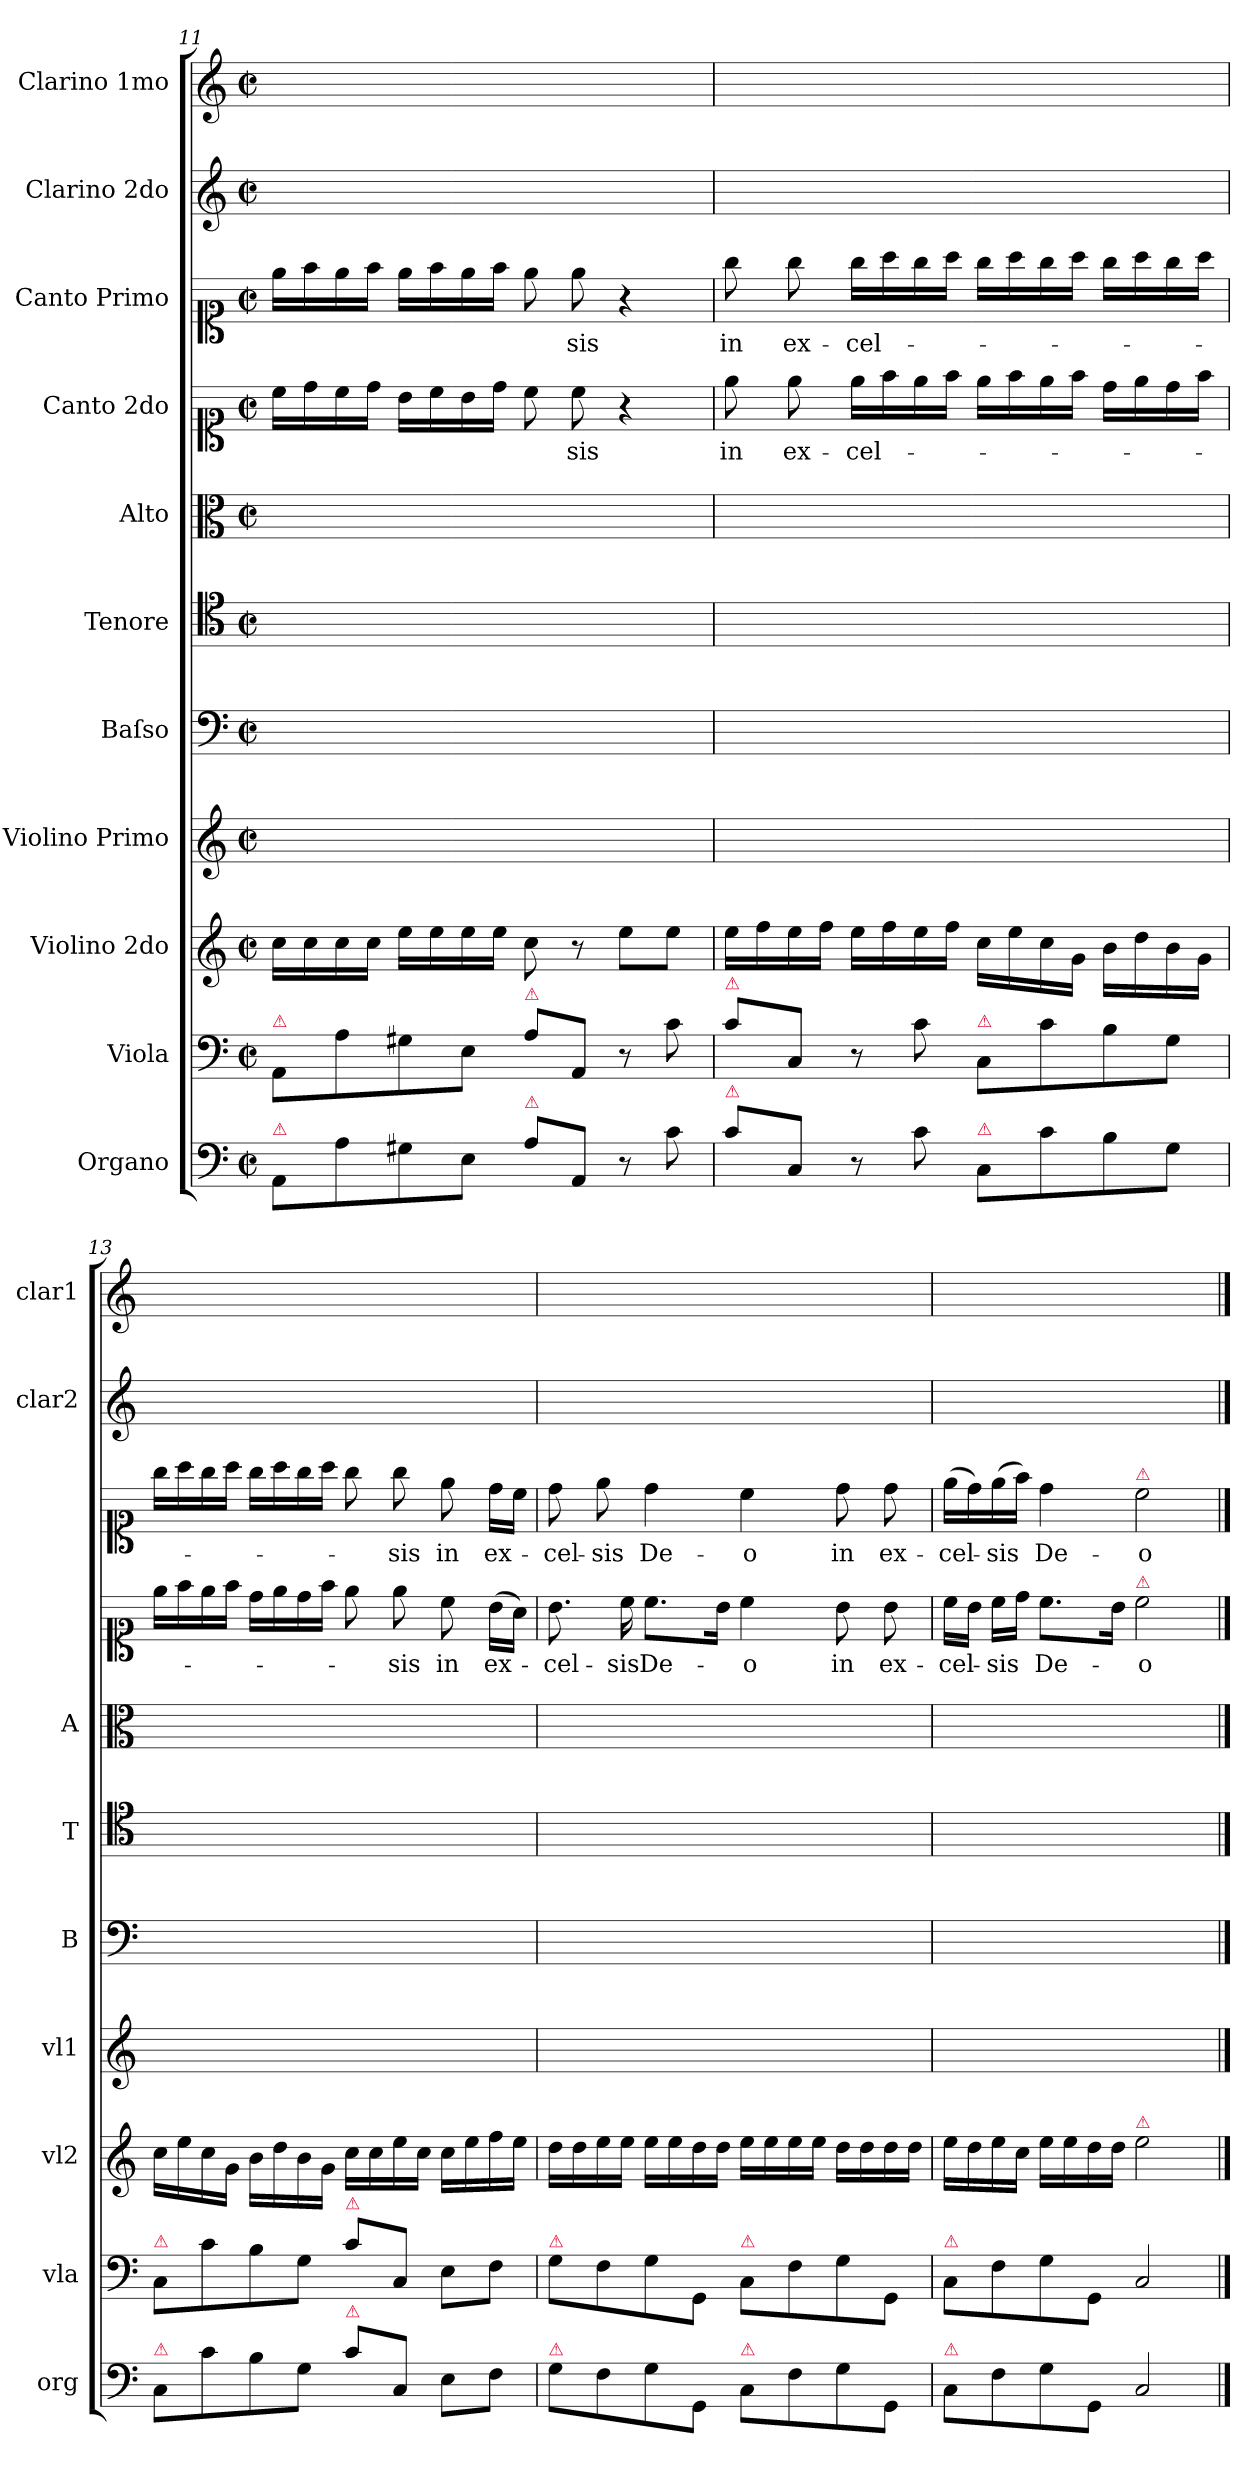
**kern	**kern	**kern	**kern	**kern	**kern	**kern	**kern	**text	**kern	**text	**kern	**kern
*part11	*part10	*part9	*part8	*part7	*part6	*part5	*part4	*part4	*part3	*part3	*part2	*part1
*staff11	*staff10	*staff9	*staff8	*staff7	*staff6	*staff5	*staff4	*staff4	*staff3	*staff3	*staff2	*staff1
*I"Organo	*I"Viola	*I"Violino 2do	*I"Violino Primo	*I"Baſso	*I"Tenore	*I"Alto	*I"Canto 2do	*	*I"Canto Primo	*	*I"Clarino 2do	*I"Clarino 1mo
*I'org	*I'vla	*I'vl2	*I'vl1	*I'B	*I'T	*I'A	*	*	*	*	*I'clar2	*I'clar1
*clefF4	*clefF4	*clefG2	*clefG2	*clefF4	*clefC4	*clefC3	*clefC1	*	*clefC1	*	*clefG2	*clefG2
*k[]	*k[]	*k[]	*k[]	*k[]	*k[]	*k[]	*k[]	*	*k[]	*	*k[]	*k[]
*C:	*C:	*C:	*C:	*C:	*C:	*C:	*C:	*	*C:	*	*C:	*C:
*M2/2	*M2/2	*M2/2	*M2/2	*M2/2	*M2/2	*M2/2	*M2/2	*	*M2/2	*	*M2/2	*M2/2
*met(c|)	*met(c|)	*met(c|)	*met(c|)	*met(c|)	*met(c|)	*met(c|)	*met(c|)	*	*met(c|)	*	*met(c|)	*met(c|)
=11	=11	=11	=11	=11	=11	=11	=11	=11	=11	=11	=11	=11
!	!LO:TX:a:color=crimson:t=⚠	!	!	!	!	!	!	!	!	!	!	!
!LO:TX:a:color=crimson:t=⚠	!	!	!	!	!	!	!	!	!	!	!	!
8AA/L	8AA/L	16cc\LL	1ryy	1ryy	1ryy	1ryy	16cc\LL	.	16ee\LL	.	1ryy	1ryy
.	.	16cc\	.	.	.	.	16dd\	.	16ff\	.	.	.
8A\	8A\	16cc\	.	.	.	.	16cc\	.	16ee\	.	.	.
.	.	16cc\JJ	.	.	.	.	16dd\JJ	.	16ff\JJ	.	.	.
8G#X\	8G#X\	16ee\LL	.	.	.	.	16b\LL	.	16ee\LL	.	.	.
.	.	16ee\	.	.	.	.	16cc\	.	16ff\	.	.	.
8E\J	8E\J	16ee\	.	.	.	.	16b\	.	16ee\	.	.	.
.	.	16ee\JJ	.	.	.	.	16dd\JJ	.	16ff\JJ	.	.	.
!	!LO:TX:a:color=crimson:t=⚠	!	!	!	!	!	!	!	!	!	!	!
!LO:TX:a:color=crimson:t=⚠	!	!	!	!	!	!	!	!	!	!	!	!
8A\L	8A\L	8cc\	.	.	.	.	8cc\	.	8ee\	.	.	.
8AA/J	8AA/J	8r	.	.	.	.	8cc\	-sis	8ee\	-sis	.	.
8r	8r	8ee\L	.	.	.	.	4r	.	4r	.	.	.
8c\	8c\	8ee\J	.	.	.	.	.	.	.	.	.	.
=12	=12	=12	=12	=12	=12	=12	=12	=12	=12	=12	=12	=12
!	!LO:TX:a:color=crimson:t=⚠	!	!	!	!	!	!	!	!	!	!	!
!LO:TX:a:color=crimson:t=⚠	!	!	!	!	!	!	!	!	!	!	!	!
8c\L	8c\L	16ee\LL	1ryy	1ryy	1ryy	1ryy	8ee\	in	8gg\	in	1ryy	1ryy
.	.	16ff\	.	.	.	.	.	.	.	.	.	.
8C/J	8C/J	16ee\	.	.	.	.	8ee\	ex-	8gg\	ex-	.	.
.	.	16ff\JJ	.	.	.	.	.	.	.	.	.	.
8r	8r	16ee\LL	.	.	.	.	16ee\LL	-cel-	16gg\LL	-cel-	.	.
.	.	16ff\	.	.	.	.	16ff\	.	16aa\	.	.	.
8c\	8c\	16ee\	.	.	.	.	16ee\	.	16gg\	.	.	.
.	.	16ff\JJ	.	.	.	.	16ff\JJ	.	16aa\JJ	.	.	.
!	!LO:TX:a:color=crimson:t=⚠	!	!	!	!	!	!	!	!	!	!	!
!LO:TX:a:color=crimson:t=⚠	!	!	!	!	!	!	!	!	!	!	!	!
8C/L	8C/L	16cc\LL	.	.	.	.	16ee\LL	.	16gg\LL	.	.	.
.	.	16ee\	.	.	.	.	16ff\	.	16aa\	.	.	.
8c\	8c\	16cc\	.	.	.	.	16ee\	.	16gg\	.	.	.
.	.	16g\JJ	.	.	.	.	16ff\JJ	.	16aa\JJ	.	.	.
8B\	8B\	16b\LL	.	.	.	.	16dd\LL	.	16gg\LL	.	.	.
.	.	16dd\	.	.	.	.	16ee\	.	16aa\	.	.	.
8G\J	8G\J	16b\	.	.	.	.	16dd\	.	16gg\	.	.	.
.	.	16g\JJ	.	.	.	.	16ff\JJ	.	16aa\JJ	.	.	.
=13	=13	=13	=13	=13	=13	=13	=13	=13	=13	=13	=13	=13
!	!LO:TX:a:color=crimson:t=⚠	!	!	!	!	!	!	!	!	!	!	!
!LO:TX:a:color=crimson:t=⚠	!	!	!	!	!	!	!	!	!	!	!	!
8C/L	8C/L	16cc\LL	1ryy	1ryy	1ryy	1ryy	16ee\LL	.	16gg\LL	.	1ryy	1ryy
.	.	16ee\	.	.	.	.	16ff\	.	16aa\	.	.	.
8c\	8c\	16cc\	.	.	.	.	16ee\	.	16gg\	.	.	.
.	.	16g\JJ	.	.	.	.	16ff\JJ	.	16aa\JJ	.	.	.
8B\	8B\	16b\LL	.	.	.	.	16dd\LL	.	16gg\LL	.	.	.
.	.	16dd\	.	.	.	.	16ee\	.	16aa\	.	.	.
8G\J	8G\J	16b\	.	.	.	.	16dd\	.	16gg\	.	.	.
.	.	16g\JJ	.	.	.	.	16ff\JJ	.	16aa\JJ	.	.	.
!	!LO:TX:a:color=crimson:t=⚠	!	!	!	!	!	!	!	!	!	!	!
!LO:TX:a:color=crimson:t=⚠	!	!	!	!	!	!	!	!	!	!	!	!
8c\L	8c\L	16cc\LL	.	.	.	.	8ee\	.	8gg\	.	.	.
.	.	16cc\	.	.	.	.	.	.	.	.	.	.
8C/J	8C/J	16ee\	.	.	.	.	8ee\	-sis	8gg\	-sis	.	.
.	.	16cc\JJ	.	.	.	.	.	.	.	.	.	.
8E\L	8E\L	16cc\LL	.	.	.	.	8cc\	in	8ee\	in	.	.
.	.	16ee\	.	.	.	.	.	.	.	.	.	.
8F\J	8F\J	16ff\	.	.	.	.	(16b\LL	ex-	16dd\LL	ex-	.	.
.	.	16ee\JJ	.	.	.	.	16a\JJ)	.	16cc\JJ	.	.	.
=14	=14	=14	=14	=14	=14	=14	=14	=14	=14	=14	=14	=14
!	!LO:TX:a:color=crimson:t=⚠	!	!	!	!	!	!	!	!	!	!	!
!LO:TX:a:color=crimson:t=⚠	!	!	!	!	!	!	!	!	!	!	!	!
8G\L	8G\L	16dd\LL	1ryy	1ryy	1ryy	1ryy	8.b\	-cel-	8dd\	-cel-	1ryy	1ryy
.	.	16dd\	.	.	.	.	.	.	.	.	.	.
8F\	8F\	16ee\	.	.	.	.	.	.	8ee\	-sis	.	.
.	.	16ee\JJ	.	.	.	.	16cc\	-sis	.	.	.	.
8G\	8G\	16ee\LL	.	.	.	.	8.cc\L	De-	4dd\	De-	.	.
.	.	16ee\	.	.	.	.	.	.	.	.	.	.
8GG/J	8GG/J	16dd\	.	.	.	.	.	.	.	.	.	.
.	.	16dd\JJ	.	.	.	.	16b\Jk	.	.	.	.	.
!	!LO:TX:a:color=crimson:t=⚠	!	!	!	!	!	!	!	!	!	!	!
!LO:TX:a:color=crimson:t=⚠	!	!	!	!	!	!	!	!	!	!	!	!
8C\L	8C\L	16ee\LL	.	.	.	.	4cc\	-o	4cc\	-o	.	.
.	.	16ee\	.	.	.	.	.	.	.	.	.	.
8F\	8F\	16ee\	.	.	.	.	.	.	.	.	.	.
.	.	16ee\JJ	.	.	.	.	.	.	.	.	.	.
8G\	8G\	16dd\LL	.	.	.	.	8b\	in	8dd\	in	.	.
.	.	16dd\	.	.	.	.	.	.	.	.	.	.
8GG/J	8GG/J	16dd\	.	.	.	.	8b\	ex-	8dd\	ex-	.	.
.	.	16dd\JJ	.	.	.	.	.	.	.	.	.	.
=15	=15	=15	=15	=15	=15	=15	=15	=15	=15	=15	=15	=15
!	!LO:TX:a:color=crimson:t=⚠	!	!	!	!	!	!	!	!	!	!	!
!LO:TX:a:color=crimson:t=⚠	!	!	!	!	!	!	!	!	!	!	!	!
8C\L	8C\L	16ee\LL	1ryy	1ryy	1ryy	1ryy	16cc\LL	-cel-	(16ee\LL	-cel-	1ryy	1ryy
.	.	16dd\	.	.	.	.	16b\JJ	.	16dd\)	.	.	.
8F\	8F\	16ee\	.	.	.	.	16cc\LL	-sis	(16ee\	-sis	.	.
.	.	16cc\JJ	.	.	.	.	16dd\JJ	.	16ff\JJ)	.	.	.
8G\	8G\	16ee\LL	.	.	.	.	8.cc\L	De-	4dd\	De-	.	.
.	.	16ee\	.	.	.	.	.	.	.	.	.	.
8GG/J	8GG/J	16dd\	.	.	.	.	.	.	.	.	.	.
.	.	16dd\JJ	.	.	.	.	16b\Jk	.	.	.	.	.
!	!	!	!	!	!	!	!	!	!LO:TX:a:color=crimson:t=⚠	!	!	!
!	!	!	!	!	!	!	!LO:TX:a:color=crimson:t=⚠	!	!	!	!	!
!	!	!LO:TX:a:color=crimson:t=⚠	!	!	!	!	!	!	!	!	!	!
2C/	2C/	2ee\	.	.	.	.	2cc\	-o	2cc\	-o	.	.
==	==	==	==	==	==	==	==	==	==	==	==	==
*-	*-	*-	*-	*-	*-	*-	*-	*-	*-	*-	*-	*-
